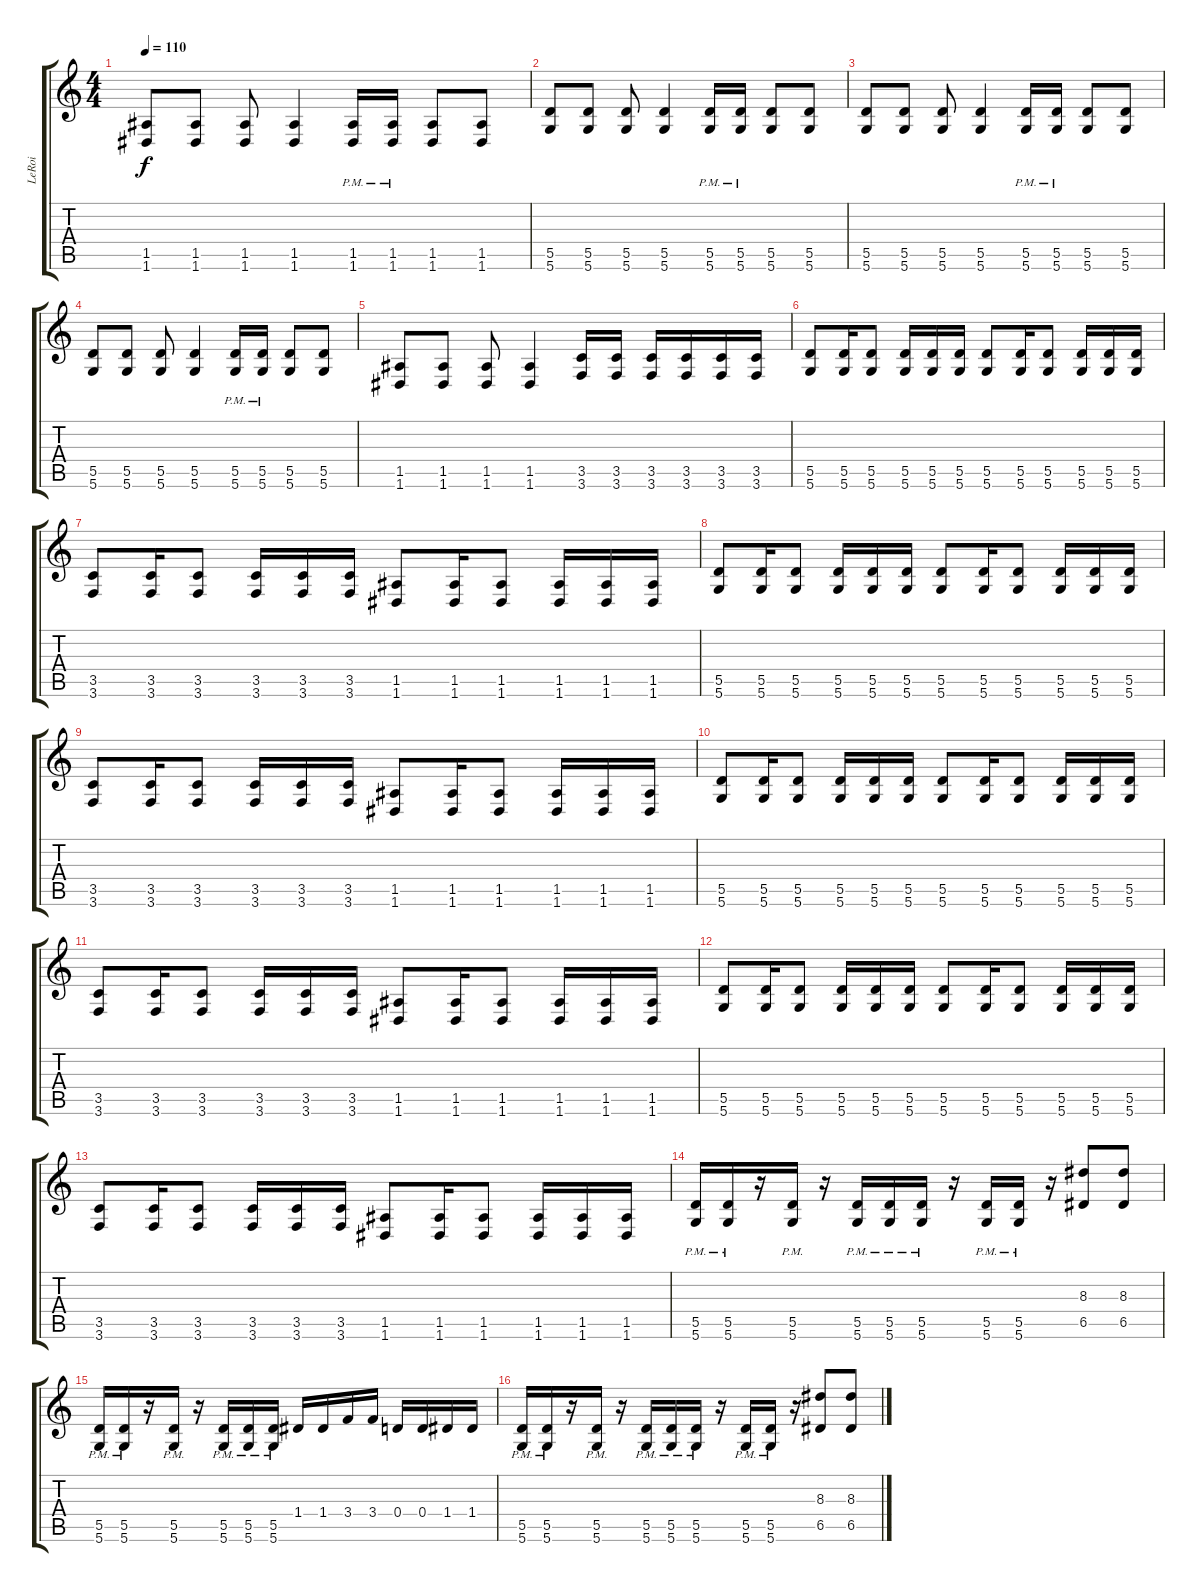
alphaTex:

\track ("LeRoi" "LeRoi") {instrument distortionguitar}
\staff {score tabs}
\tuning (E4 B3 G3 D3 A2 D2) {hide}
\ts (4 4)
\tempo 110
\clef g2
\ks c
(1.5 1.6).8{dy f} (1.5 1.6).8 (1.5 1.6).8 (1.5 1.6).4 (1.5{pm} 1.6{pm}).16 (1.5{pm} 1.6{pm}).16 (1.5 1.6).8 (1.5 1.6).8 |
(5.5 5.6).8 (5.5 5.6).8 (5.5 5.6).8 (5.5 5.6).4 (5.5{pm} 5.6{pm}).16 (5.5{pm} 5.6{pm}).16 (5.5 5.6).8 (5.5 5.6).8 |
(5.5 5.6).8 (5.5 5.6).8 (5.5 5.6).8 (5.5 5.6).4 (5.5{pm} 5.6{pm}).16 (5.5{pm} 5.6{pm}).16 (5.5 5.6).8 (5.5 5.6).8 |
(5.5 5.6).8 (5.5 5.6).8 (5.5 5.6).8 (5.5 5.6).4 (5.5{pm} 5.6{pm}).16 (5.5{pm} 5.6{pm}).16 (5.5 5.6).8 (5.5 5.6).8 |
(1.5 1.6).8 (1.5 1.6).8 (1.5 1.6).8 (1.5 1.6).4 (3.5 3.6).16 (3.5 3.6).16 (3.5 3.6).16 (3.5 3.6).16 (3.5 3.6).16 (3.5 3.6).16 |
(5.5 5.6).8 (5.5 5.6).16 (5.5 5.6).8 (5.5 5.6).16 (5.5 5.6).16 (5.5 5.6).16 (5.5 5.6).8 (5.5 5.6).16 (5.5 5.6).8 (5.5 5.6).16 (5.5 5.6).16 (5.5 5.6).16 |
(3.5 3.6).8 (3.5 3.6).16 (3.5 3.6).8 (3.5 3.6).16 (3.5 3.6).16 (3.5 3.6).16 (1.5 1.6).8 (1.5 1.6).16 (1.5 1.6).8 (1.5 1.6).16 (1.5 1.6).16 (1.5 1.6).16 |
(5.5 5.6).8 (5.5 5.6).16 (5.5 5.6).8 (5.5 5.6).16 (5.5 5.6).16 (5.5 5.6).16 (5.5 5.6).8 (5.5 5.6).16 (5.5 5.6).8 (5.5 5.6).16 (5.5 5.6).16 (5.5 5.6).16 |
(3.5 3.6).8 (3.5 3.6).16 (3.5 3.6).8 (3.5 3.6).16 (3.5 3.6).16 (3.5 3.6).16 (1.5 1.6).8 (1.5 1.6).16 (1.5 1.6).8 (1.5 1.6).16 (1.5 1.6).16 (1.5 1.6).16 |
(5.5 5.6).8 (5.5 5.6).16 (5.5 5.6).8 (5.5 5.6).16 (5.5 5.6).16 (5.5 5.6).16 (5.5 5.6).8 (5.5 5.6).16 (5.5 5.6).8 (5.5 5.6).16 (5.5 5.6).16 (5.5 5.6).16 |
(3.5 3.6).8 (3.5 3.6).16 (3.5 3.6).8 (3.5 3.6).16 (3.5 3.6).16 (3.5 3.6).16 (1.5 1.6).8 (1.5 1.6).16 (1.5 1.6).8 (1.5 1.6).16 (1.5 1.6).16 (1.5 1.6).16 |
(5.5 5.6).8 (5.5 5.6).16 (5.5 5.6).8 (5.5 5.6).16 (5.5 5.6).16 (5.5 5.6).16 (5.5 5.6).8 (5.5 5.6).16 (5.5 5.6).8 (5.5 5.6).16 (5.5 5.6).16 (5.5 5.6).16 |
(3.5 3.6).8 (3.5 3.6).16 (3.5 3.6).8 (3.5 3.6).16 (3.5 3.6).16 (3.5 3.6).16 (1.5 1.6).8 (1.5 1.6).16 (1.5 1.6).8 (1.5 1.6).16 (1.5 1.6).16 (1.5 1.6).16 |
(5.5{pm} 5.6{pm}).16 (5.5{pm} 5.6{pm}).16 r.16 (5.5{pm} 5.6{pm}).16 r.16 (5.5{pm} 5.6{pm}).16 (5.5{pm} 5.6{pm}).16 (5.5{pm} 5.6{pm}).16 r.16 (5.5{pm} 5.6{pm}).16 (5.5{pm} 5.6{pm}).16 r.16 (8.3 6.5).8 (8.3 6.5).8 |
(5.5{pm} 5.6{pm}).16 (5.5{pm} 5.6{pm}).16 r.16 (5.5{pm} 5.6{pm}).16 r.16 (5.5{pm} 5.6{pm}).16 (5.5{pm} 5.6{pm}).16 (5.5{pm} 5.6{pm}).16 1.4.16 1.4.16 3.4.16 3.4.16 0.4.16 0.4.16 1.4.16 1.4.16 |
(5.5{pm} 5.6{pm}).16 (5.5{pm} 5.6{pm}).16 r.16 (5.5{pm} 5.6{pm}).16 r.16 (5.5{pm} 5.6{pm}).16 (5.5{pm} 5.6{pm}).16 (5.5{pm} 5.6{pm}).16 r.16 (5.5{pm} 5.6{pm}).16 (5.5{pm} 5.6{pm}).16 r.16 (8.3 6.5).8 (8.3 6.5).8
